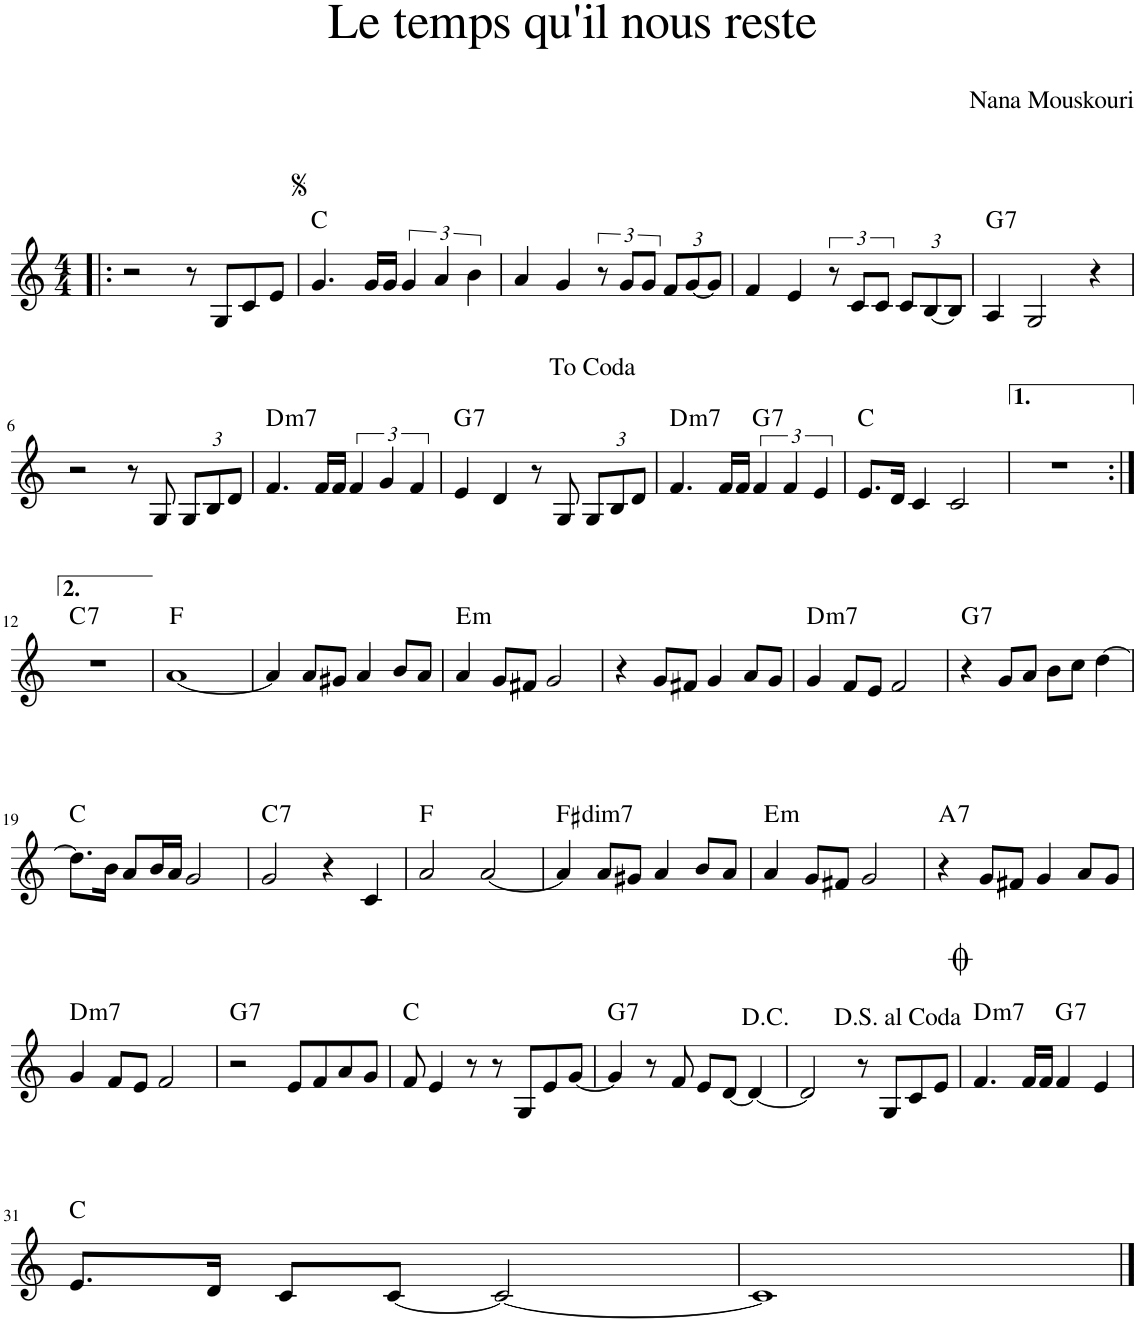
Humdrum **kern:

**kern	**harte
*part1	*part1
*staff1	*
*I"Piano	*
*I'Pno.	*
*clefG2	*
*k[]	*
*M4/4	*
=1!|:	=1!|:
2r	.
8r	.
8G/L	.
8c/	.
8e/J	.
=2	=2
4.g/	C:maj
16g/LL	.
16g/JJ	.
6g/	.
6a/	.
6b\	.
=3	=3
4a/	.
4g/	.
12r	.
12g/L	.
12g/J	.
*Xbrackettup	*
12f/L	.
[12g/	.
12g/J]	.
=4	=4
4f/	.
4e/	.
*brackettup	*
12r	.
12c/L	.
12c/J	.
*Xbrackettup	*
12c/L	.
[12B/	.
12B/J]	.
=5	=5
!	!LO:H:kt=7
4A/	G:7
2G/	.
4r	.
!!LO:LB:g=z
=6	=6
2r	.
8r	.
8G/	.
12G/L	.
12B/	.
12d/J	.
=7	=7
!	!LO:H:kt=m7
4.f/	D:min7
16f/LL	.
16f/JJ	.
*brackettup	*
6f/	.
6g/	.
6f/	.
=8	=8
!	!LO:H:kt=7
4e/	G:7
4d/	.
8r	.
8G/	.
*Xbrackettup	*
12G/L	.
12B/	.
12d/J	.
=9	=9
!	!LO:H:kt=m7
4.f/	D:min7
16f/LL	.
16f/JJ	.
*brackettup	*
!	!LO:H:kt=7
6f/	G:7
6f/	.
6e/	.
=10	=10
8.e/L	C:maj
16d/Jk	.
4c/	.
2c/	.
=11	=11
1r	.
!!LO:LB:g=z
=12:|!	=12:|!
!	!LO:H:kt=7
1r	C:7
=13	=13
[1a	F:maj
=14	=14
4a/]	.
8a/L	.
8g#X/J	.
4a/	.
8b/L	.
8a/J	.
=15	=15
!	!LO:H:kt=m
4a/	E:min
8g/L	.
8f#X/J	.
2g/	.
=16	=16
4r	.
8g/L	.
8f#X/J	.
4g/	.
8a/L	.
8g/J	.
=17	=17
!	!LO:H:kt=m7
4g/	D:min7
8f/L	.
8e/J	.
2f/	.
=18	=18
!	!LO:H:kt=7
4r	G:7
8g/L	.
8a/J	.
8b\L	.
8cc\J	.
[4dd\	.
!!LO:LB:g=z
=19	=19
8.dd\L]	C:maj
16b\Jk	.
8a/L	.
16b/L	.
16a/JJ	.
2g/	.
=20	=20
!	!LO:H:kt=7
2g/	C:7
4r	.
4c/	.
=21	=21
2a/	F:maj
[2a/	.
=22	=22
!	!LO:H:kt=dim7
4a/]	F#:dim7
8a/L	.
8g#X/J	.
4a/	.
8b/L	.
8a/J	.
=23	=23
!	!LO:H:kt=m
4a/	E:min
8g/L	.
8f#X/J	.
2g/	.
=24	=24
!	!LO:H:kt=7
4r	A:7
8g/L	.
8f#X/J	.
4g/	.
8a/L	.
8g/J	.
!!LO:LB:g=z
=25	=25
!	!LO:H:kt=m7
4g/	D:min7
8f/L	.
8e/J	.
2f/	.
=26	=26
!	!LO:H:kt=7
2r	G:7
8e/L	.
8f/	.
8a/	.
8g/J	.
=27	=27
8f/	C:maj
4e/	.
8r	.
8r	.
8G/L	.
8e/	.
[8g/J	.
=28	=28
!	!LO:H:kt=7
4g/]	G:7
8r	.
8f/	.
8e/L	.
[8d/J	.
4d/_	.
=29	=29
2d/]	.
8r	.
8G/L	.
8c/	.
8e/J	.
=30	=30
!	!LO:H:kt=m7
4.f/	D:min7
16f/LL	.
16f/JJ	.
!	!LO:H:kt=7
4f/	G:7
4e/	.
!!LO:LB:g=z
=31	=31
8.e/L	C:maj
16d/Jk	.
8c/L	.
[8c/J	.
2c/_	.
=32	=32
1c]	.
==	==
*-	*-
